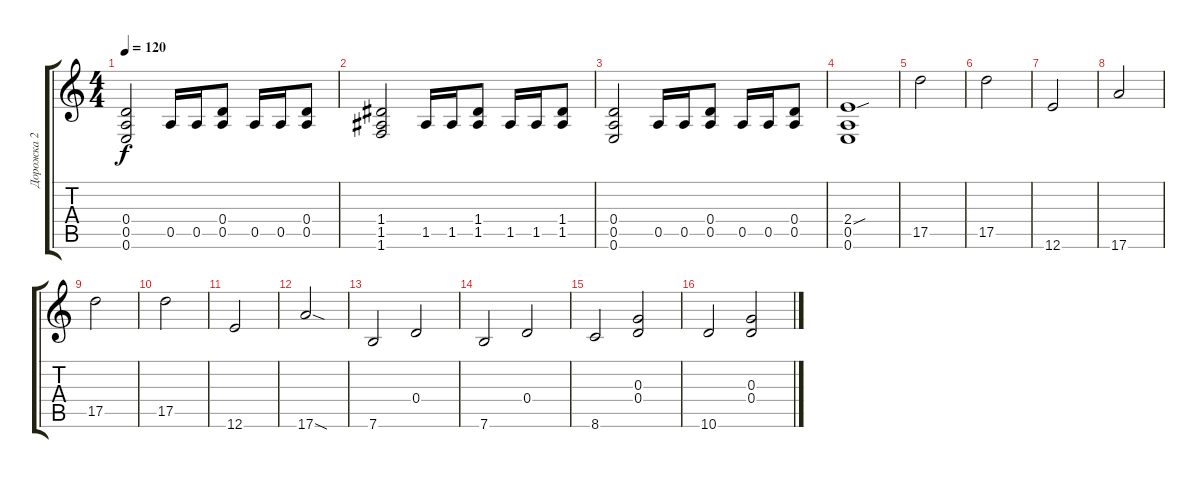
\track ("Дорожка 2" "Дорожка 2") {instrument distortionguitar}
\staff {score tabs}
\tuning (E4 B3 G3 D3 A2 E2) {hide}
\ts (4 4)
\tempo 120
\clef g2
\ks c
(0.4 0.5 0.6).2{dy f} 0.5.16 0.5.16 (0.4 0.5).8 0.5.16 0.5.16 (0.4 0.5).8 |
(1.4 1.5 1.6).2 1.5.16 1.5.16 (1.4 1.5).8 1.5.16 1.5.16 (1.4 1.5).8 |
(0.4 0.5 0.6).2 0.5.16 0.5.16 (0.4 0.5).8 0.5.16 0.5.16 (0.4 0.5).8 |
(2.4{sou} 0.5 0.6).1 |
17.5.2 |
17.5.2 |
12.6.2 |
17.6.2 |
17.5.2 |
17.5.2 |
12.6.2 |
17.6{sod}.2 |
7.6.2 0.4.2 |
7.6.2 0.4.2 |
8.6.2 (0.3 0.4).2 |
10.6.2 (0.3 0.4).2
